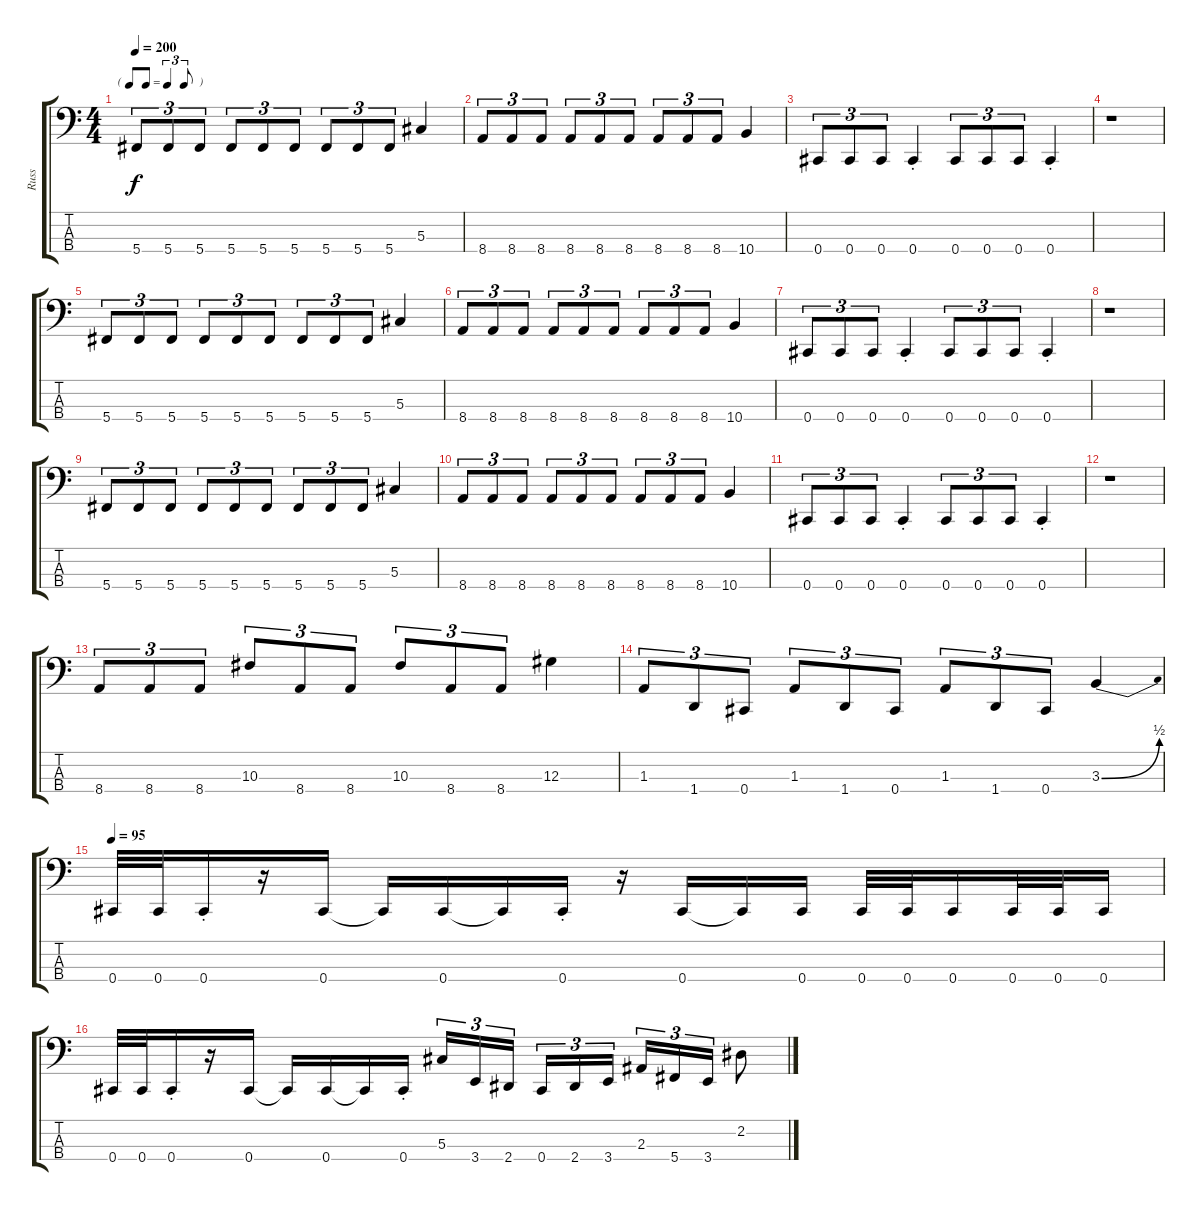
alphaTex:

\track ("Russ" "Russ") {instrument electricbassfinger}
\staff {score tabs}
\tuning (Gb2 Db2 Ab1 Db1) {hide}
\ts (4 4)
\tf triplet8th
\tempo 200
\clef f4
\ks c
5.4.8{tu (3 2) dy f} 5.4.8{tu (3 2)} 5.4.8{tu (3 2)} 5.4.8{tu (3 2)} 5.4.8{tu (3 2)} 5.4.8{tu (3 2)} 5.4.8{tu (3 2)} 5.4.8{tu (3 2)} 5.4.8{tu (3 2)} 5.3.4 |
8.4.8{tu (3 2)} 8.4.8{tu (3 2)} 8.4.8{tu (3 2)} 8.4.8{tu (3 2)} 8.4.8{tu (3 2)} 8.4.8{tu (3 2)} 8.4.8{tu (3 2)} 8.4.8{tu (3 2)} 8.4.8{tu (3 2)} 10.4.4 |
0.4.8{tu (3 2)} 0.4.8{tu (3 2)} 0.4.8{tu (3 2)} 0.4{st}.4 0.4.8{tu (3 2)} 0.4.8{tu (3 2)} 0.4.8{tu (3 2)} 0.4{st}.4 |
r.1 |
5.4.8{tu (3 2)} 5.4.8{tu (3 2)} 5.4.8{tu (3 2)} 5.4.8{tu (3 2)} 5.4.8{tu (3 2)} 5.4.8{tu (3 2)} 5.4.8{tu (3 2)} 5.4.8{tu (3 2)} 5.4.8{tu (3 2)} 5.3.4 |
8.4.8{tu (3 2)} 8.4.8{tu (3 2)} 8.4.8{tu (3 2)} 8.4.8{tu (3 2)} 8.4.8{tu (3 2)} 8.4.8{tu (3 2)} 8.4.8{tu (3 2)} 8.4.8{tu (3 2)} 8.4.8{tu (3 2)} 10.4.4 |
0.4.8{tu (3 2)} 0.4.8{tu (3 2)} 0.4.8{tu (3 2)} 0.4{st}.4 0.4.8{tu (3 2)} 0.4.8{tu (3 2)} 0.4.8{tu (3 2)} 0.4{st}.4 |
r.1 |
5.4.8{tu (3 2)} 5.4.8{tu (3 2)} 5.4.8{tu (3 2)} 5.4.8{tu (3 2)} 5.4.8{tu (3 2)} 5.4.8{tu (3 2)} 5.4.8{tu (3 2)} 5.4.8{tu (3 2)} 5.4.8{tu (3 2)} 5.3.4 |
8.4.8{tu (3 2)} 8.4.8{tu (3 2)} 8.4.8{tu (3 2)} 8.4.8{tu (3 2)} 8.4.8{tu (3 2)} 8.4.8{tu (3 2)} 8.4.8{tu (3 2)} 8.4.8{tu (3 2)} 8.4.8{tu (3 2)} 10.4.4 |
0.4.8{tu (3 2)} 0.4.8{tu (3 2)} 0.4.8{tu (3 2)} 0.4{st}.4 0.4.8{tu (3 2)} 0.4.8{tu (3 2)} 0.4.8{tu (3 2)} 0.4{st}.4 |
r.1 |
8.4.8{tu (3 2)} 8.4.8{tu (3 2)} 8.4.8{tu (3 2)} 10.3.8{tu (3 2)} 8.4.8{tu (3 2)} 8.4.8{tu (3 2)} 10.3.8{tu (3 2)} 8.4.8{tu (3 2)} 8.4.8{tu (3 2)} 12.3.4 |
1.3.8{tu (3 2)} 1.4.8{tu (3 2)} 0.4.8{tu (3 2)} 1.3.8{tu (3 2)} 1.4.8{tu (3 2)} 0.4.8{tu (3 2)} 1.3.8{tu (3 2)} 1.4.8{tu (3 2)} 0.4.8{tu (3 2)} 3.3{be (bend 0 0 60 2)}.4 |
\tempo 95
0.4.32 0.4.32 0.4{st}.16 r.16 0.4.16 0.4{t}.16 0.4.16 0.4{t}.16 0.4{st}.16 r.16 0.4.16 0.4{t}.16 0.4.16 0.4.32 0.4.32 0.4.16 0.4.32 0.4.32 0.4.16 |
0.4.32 0.4.32 0.4{st}.16 r.16 0.4.16 0.4{t}.16 0.4.16 0.4{t}.16 0.4{st}.16 5.3.16{tu (3 2)} 3.4.16{tu (3 2)} 2.4.16{tu (3 2)} 0.4.16{tu (3 2)} 2.4.16{tu (3 2)} 3.4.16{tu (3 2)} 2.3.16{tu (3 2)} 5.4.16{tu (3 2)} 3.4.16{tu (3 2)} 2.2.8
